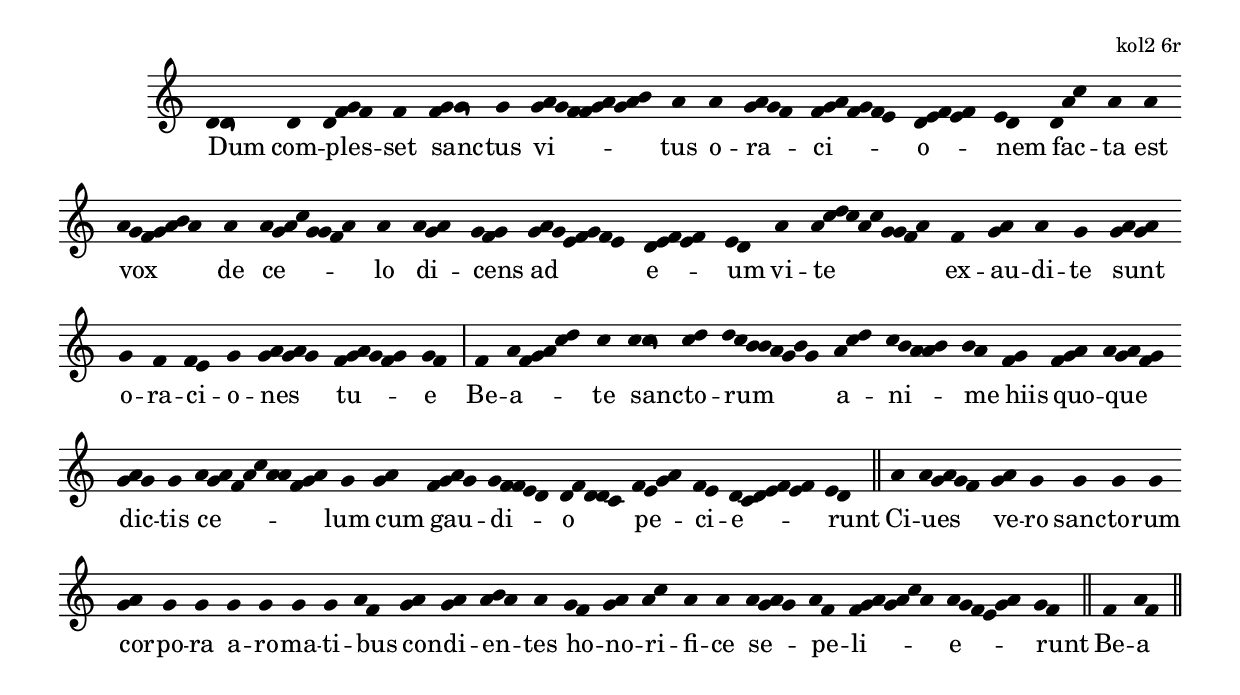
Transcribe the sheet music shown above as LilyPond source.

\version "2.19.32"

\include "../lib/synopsis.ily"

\score {
  \transpose c c' {
    \plainchant
    \melisma { d \strophicus d } \bar "" d \melisma { d f g f } f \bar "" \melisma { f g \strophicus g } g \bar "" \melisma { g a g f f g a g a b } a \bar "" a \melisma { g a g f } \melisma { f g a f g f e } \melisma { d e f e f } \melisma { e d } \bar ""
    \melisma { d a c' } a \bar "" a \bar "" \melisma { a g f g a b a } \bar "" a \bar "" \melisma { a g a c' g g f a } a \bar "" \melisma { a g a } \melisma { g f g } \bar ""
    \melisma { g a g e f g f e } \bar "" \melisma { d e f e f } \melisma { e d } \bar ""
    a \melisma { a c' d' c' a c' g g f a } \bar ""
    f \melisma { g a } a g \bar "" \melisma { g a g a } \bar "" g f \melisma { f e } \bar "" g \melisma { g a g a g } \bar "" \melisma { f g a g f g } \melisma { g f } \bar "|"

    f \melisma { a f g a c' d' } c' \bar "" \melisma { c' \strophicus c' } \melisma { c' d' } \melisma { d' c' b b a g b g } \bar "" \melisma { a c' d' } \melisma { c' b a a b } \melisma { b a } \bar ""
    \melisma { f g } \bar "" \melisma { f g a } \melisma { a g a f g } \bar "" \melisma { g a g } \bar "" g \bar ""
    \melisma { a g a f a c' a a f g a } g \bar "" \melisma { g a } \bar "" \melisma { f g a g } \melisma { g f f e d } \melisma { d f d d c } \bar "" \melisma { f e g a } \melisma { f e } \melisma { d c d e f e f } \melisma { e d } \bar "||"

    a \melisma { a g a g f } \bar "" \melisma { g a } g \bar "" g g g \bar "" \melisma { g a } g g \bar ""
    g g g g \melisma { a f } \bar "" \melisma { g a } \melisma { g a } \melisma { a b a } a \bar ""
    \melisma { g f } \melisma { g a } \melisma { a c' } a a \bar "" \melisma { a g a g } \melisma { a f } \melisma { f g a g a c' a } \melisma { a g f e g a } \melisma { g f } \bar "||"

    f \melisma { a f } \bar "||"
  }
  \addlyrics {
    Dum com -- ples -- set sanc -- tus vi -- tus o -- ra -- ci -- o -- nem
    fac -- ta est vox de ce -- lo di -- cens
    ad e -- um
    vi -- te
    ex -- au -- di -- te sunt o -- ra -- ci -- o -- nes tu -- e

    Be -- a -- te sanc -- to -- rum a -- ni -- me
    hiis quo -- que dic -- tis
    ce -- lum cum gau -- di -- o pe -- ci -- e -- runt

    Ci -- ues ve -- ro sanc -- to -- rum cor -- po -- ra
    a -- ro -- ma -- ti -- bus con -- di -- en -- tes
    ho -- no -- ri -- fi -- ce se -- pe -- li -- e -- runt

    Be -- a
  }
  \header {
    fontes = "kol2 6r"
  }
}
